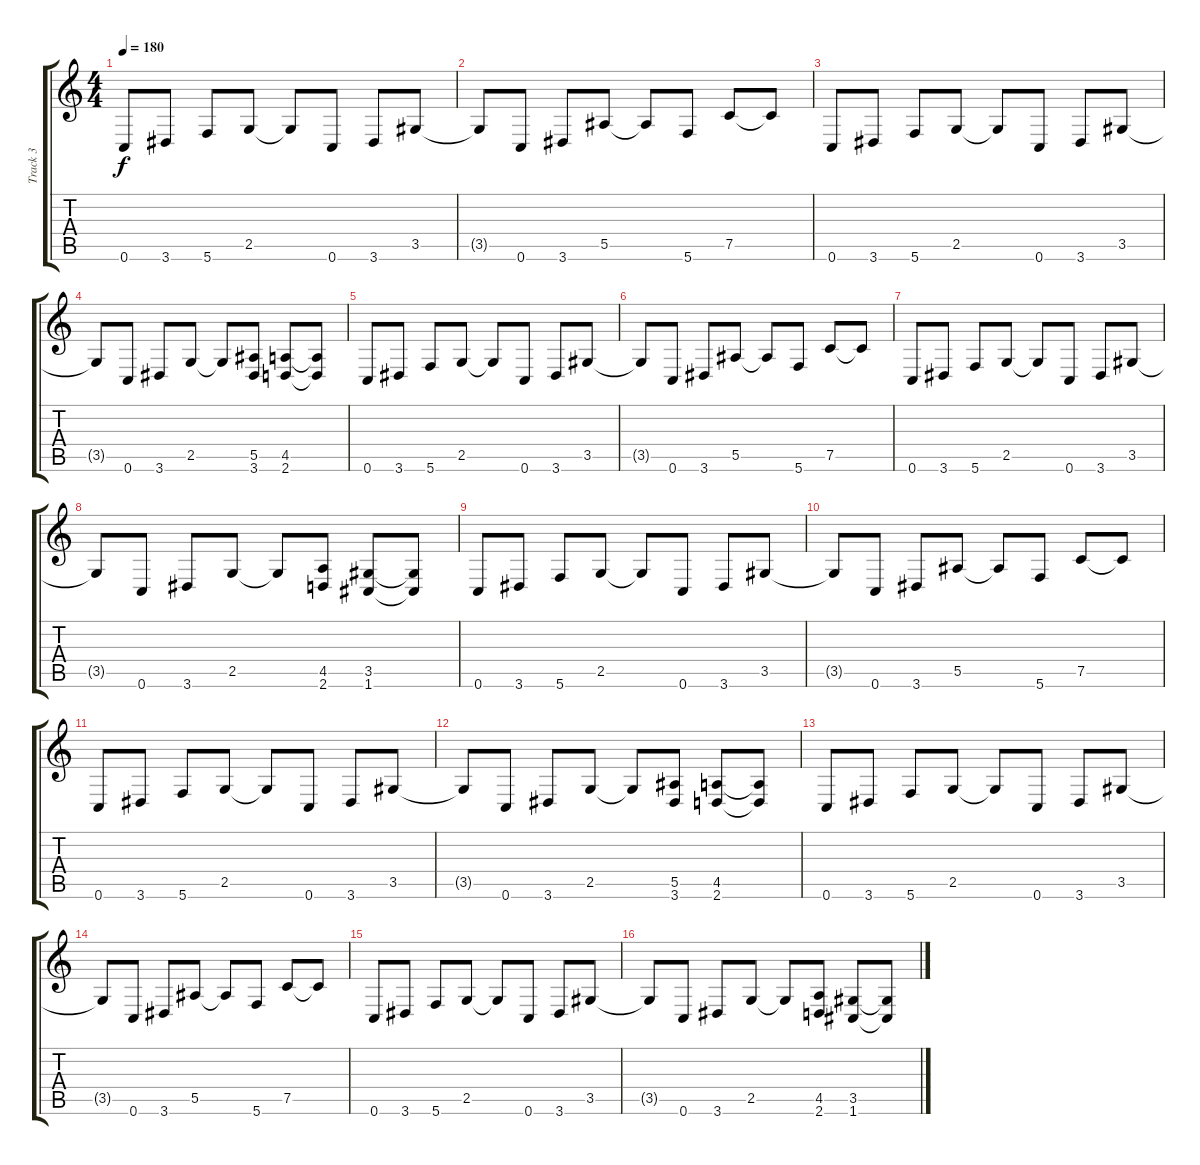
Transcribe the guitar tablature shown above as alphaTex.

\track ("Track 3" "Track 3") {instrument distortionguitar bank 255}
\staff {score tabs}
\tuning (C4 G3 Eb3 Bb2 F2 C2) {hide}
\ts (4 4)
\tempo 180
\clef g2
\ks c
0.6.8{dy f} 3.6.8 5.6.8 2.5.8 2.5{t}.8 0.6.8 3.6.8 3.5.8 |
3.5{t}.8 0.6.8 3.6.8 5.5.8 5.5{t}.8 5.6.8 7.5.8 7.5{t}.8 |
0.6.8 3.6.8 5.6.8 2.5.8 2.5{t}.8 0.6.8 3.6.8 3.5.8 |
3.5{t}.8 0.6.8 3.6.8 2.5.8 2.5{t}.8 (5.5 3.6).8 (4.5 2.6).8 (4.5{t} 2.6{t}).8 |
0.6.8 3.6.8 5.6.8 2.5.8 2.5{t}.8 0.6.8 3.6.8 3.5.8 |
3.5{t}.8 0.6.8 3.6.8 5.5.8 5.5{t}.8 5.6.8 7.5.8 7.5{t}.8 |
0.6.8 3.6.8 5.6.8 2.5.8 2.5{t}.8 0.6.8 3.6.8 3.5.8 |
3.5{t}.8 0.6.8 3.6.8 2.5.8 2.5{t}.8 (4.5 2.6).8 (3.5 1.6).8 (3.5{t} 1.6{t}).8 |
0.6.8 3.6.8 5.6.8 2.5.8 2.5{t}.8 0.6.8 3.6.8 3.5.8 |
3.5{t}.8 0.6.8 3.6.8 5.5.8 5.5{t}.8 5.6.8 7.5.8 7.5{t}.8 |
0.6.8 3.6.8 5.6.8 2.5.8 2.5{t}.8 0.6.8 3.6.8 3.5.8 |
3.5{t}.8 0.6.8 3.6.8 2.5.8 2.5{t}.8 (5.5 3.6).8 (4.5 2.6).8 (4.5{t} 2.6{t}).8 |
0.6.8 3.6.8 5.6.8 2.5.8 2.5{t}.8 0.6.8 3.6.8 3.5.8 |
3.5{t}.8 0.6.8 3.6.8 5.5.8 5.5{t}.8 5.6.8 7.5.8 7.5{t}.8 |
0.6.8 3.6.8 5.6.8 2.5.8 2.5{t}.8 0.6.8 3.6.8 3.5.8 |
3.5{t}.8 0.6.8 3.6.8 2.5.8 2.5{t}.8 (4.5 2.6).8 (3.5 1.6).8 (3.5{t} 1.6{t}).8
